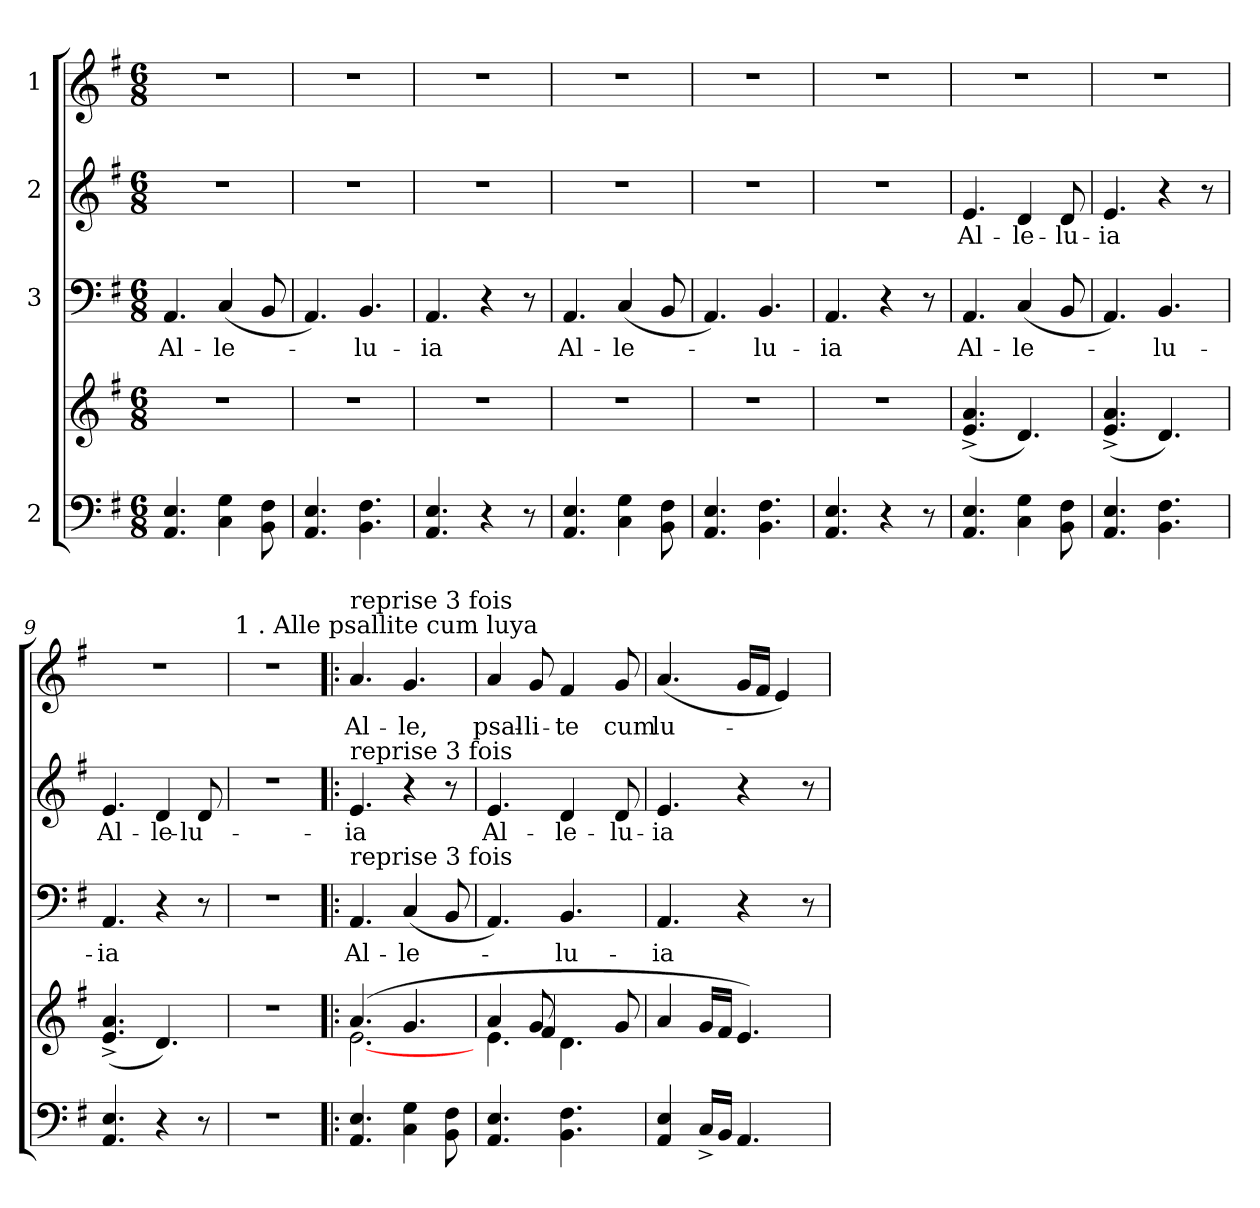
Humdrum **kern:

**kern	**kern	**kern	**text	**kern	**text	**kern	**text
*part4	*part4	*part3	*part3	*part2	*part2	*part1	*part1
*staff5	*staff4	*staff3	*staff3	*staff2	*staff2	*staff1	*staff1
*I"2	*	*I"3	*	*I"2	*	*I"1	*
*clefF4	*clefG2	*clefF4	*	*clefG2	*	*clefG2	*
*k[f#]	*k[f#]	*k[f#]	*	*k[f#]	*	*k[f#]	*
*G:	*G:	*G:	*	*G:	*	*G:	*
*M6/8	*M6/8	*M6/8	*	*M6/8	*	*M6/8	*
=1	=1	=1	=1	=1	=1	=1	=1
!	!LO:N:vis=1	!	!LO:LY:b	!LO:N:vis=1	!	!LO:N:vis=1	!
4.AA/ 4.E/	2.r	4.AA/	Al-	2.r	.	2.r	.
!	!	!	!LO:LY:b	!	!	!	!
4C\ 4G\	.	(<4C/	-le-	.	.	.	.
8BB\ 8F#\	.	8BB/	.	.	.	.	.
=2	=2	=2	=2	=2	=2	=2	=2
!	!LO:N:vis=1	!	!	!LO:N:vis=1	!	!LO:N:vis=1	!
4.AA/ 4.E/	2.r	4.AA/)	.	2.r	.	2.r	.
!	!	!	!LO:LY:b	!	!	!	!
4.BB\ 4.F#\	.	4.BB/	-lu-	.	.	.	.
=3	=3	=3	=3	=3	=3	=3	=3
!	!LO:N:vis=1	!	!LO:LY:b	!LO:N:vis=1	!	!LO:N:vis=1	!
4.AA/ 4.E/	2.r	4.AA/	-ia	2.r	.	2.r	.
4r	.	4r	.	.	.	.	.
8r	.	8r	.	.	.	.	.
=4	=4	=4	=4	=4	=4	=4	=4
!	!LO:N:vis=1	!	!LO:LY:b	!LO:N:vis=1	!	!LO:N:vis=1	!
4.AA/ 4.E/	2.r	4.AA/	Al-	2.r	.	2.r	.
!	!	!	!LO:LY:b	!	!	!	!
4C\ 4G\	.	(<4C/	-le-	.	.	.	.
8BB\ 8F#\	.	8BB/	.	.	.	.	.
=5	=5	=5	=5	=5	=5	=5	=5
!	!LO:N:vis=1	!	!	!LO:N:vis=1	!	!LO:N:vis=1	!
4.AA/ 4.E/	2.r	4.AA/)	.	2.r	.	2.r	.
!	!	!	!LO:LY:b	!	!	!	!
4.BB\ 4.F#\	.	4.BB/	-lu-	.	.	.	.
=6	=6	=6	=6	=6	=6	=6	=6
!	!LO:N:vis=1	!	!LO:LY:b	!LO:N:vis=1	!	!LO:N:vis=1	!
4.AA/ 4.E/	2.r	4.AA/	-ia	2.r	.	2.r	.
4r	.	4r	.	.	.	.	.
8r	.	8r	.	.	.	.	.
=7	=7	=7	=7	=7	=7	=7	=7
!	!	!	!LO:LY:b	!	!LO:LY:b	!LO:N:vis=1	!
4.AA/ 4.E/	(4.e/^< 4.a/^<	4.AA/	Al-	4.e/	Al-	2.r	.
!	!	!	!LO:LY:b	!	!LO:LY:b	!	!
4C\ 4G\	4.d/)	(<4C/	-le-	4d/	-le-	.	.
!	!	!	!	!	!LO:LY:b	!	!
8BB\ 8F#\	.	8BB/	.	8d/	-lu-	.	.
=8	=8	=8	=8	=8	=8	=8	=8
!	!	!	!	!	!LO:LY:b	!LO:N:vis=1	!
4.AA/ 4.E/	(4.e/^< 4.a/^<	4.AA/)	.	4.e/	-ia	2.r	.
!	!	!	!LO:LY:b	!	!	!	!
4.BB\ 4.F#\	4.d/)	4.BB/	-lu-	4r	.	.	.
.	.	.	.	8r	.	.	.
=9	=9	=9	=9	=9	=9	=9	=9
!	!	!	!LO:LY:b	!	!LO:LY:b	!LO:N:vis=1	!
4.AA/ 4.E/	(4.e/^< 4.a/^<	4.AA/	-ia	4.e/	Al-	2.r	.
!	!	!	!	!	!LO:LY:b	!	!
4r	4.d/)	4r	.	4d/	-le-	.	.
!	!	!	!	!	!LO:LY:b	!	!
8r	.	8r	.	8d/	-lu-	.	.
!!LO:LB:g=z
=10	=10	=10	=10	=10	=10	=10	=10
!	!	!	!	!	!	!LO:TX:a:t=1 . Alle psallite cum luya	!
2.r	2.r	2.r	.	2.r	.	2.r	.
=11!|:	=11!|:	=11!|:	=11!|:	=11!|:	=11!|:	=11!|:	=11!|:
*	*^	*	*	*	*	*	*
!	!	!	!	!	!	!	!LO:TX:a:t=reprise 3 fois	!
!	!	!	!	!	!LO:TX:a:t=reprise 3 fois	!	!	!
!	!	!	!LO:TX:a:t=reprise 3 fois	!	!	!	!	!
!	!	!	!	!LO:LY:b	!	!LO:LY:b	!	!LO:LY:b
4.AA/ 4.E/	(4.a/	[<2.e\	4.AA/	Al-	4.e/	-ia	4.a/	Al-
!	!	!	!	!LO:LY:b	!	!	!	!LO:LY:b
4C\ 4G\	4.g/	.	(<4C/	-le-	4r	.	4.g/	-le,
8BB\ 8F#\	.	.	8BB/	.	8r	.	.	.
=12	=12	=12	=12	=12	=12	=12	=12	=12
*	*	*^	*	*	*	*	*	*
!	!	!	!	!	!	!	!LO:LY:b	!	!LO:LY:b
4.AA/ 4.E/	4.e\	4a/	4ryy	4.AA/)	.	4.e/	Al-	4a/	psal-
!	!	!	!	!	!	!	!	!	!LO:LY:b
.	.	8g/	4f#/	.	.	.	.	8g/	-li-
!	!	!	!	!	!LO:LY:b	!	!LO:LY:b	!	!LO:LY:b
4.BB\ 4.F#\	4.ryy	4.d\	.	4.BB/	-lu-	4d/	-le-	4f#/	-te
.	.	.	8ryy	.	.	.	.	.	.
!	!	!	!	!	!	!	!LO:LY:b	!	!LO:LY:b
.	.	.	8g/	.	.	8d/	-lu-	8g/	cum
=13	=13	=13	=13	=13	=13	=13	=13	=13	=13
!	!	!	!	!	!LO:LY:b	!	!LO:LY:b	!	!LO:LY:b
*	*v	*v	*v	*	*	*	*	*	*
4AA/ 4E/	4a/	4.AA/	-ia	4.e/	-ia	(<4.a/	lu-
16C^</LL	16g/LL	.	.	.	.	.	.
16BB/JJ	16f#/JJ	.	.	.	.	.	.
4.AA/	4.e/)	4r	.	4r	.	16g/LL	.
.	.	.	.	.	.	16f#/JJ	.
.	.	.	.	.	.	4e/)	.
.	.	8r	.	8r	.	.	.
=	=	=	=	=	=	=	=
*-	*-	*-	*-	*-	*-	*-	*-
